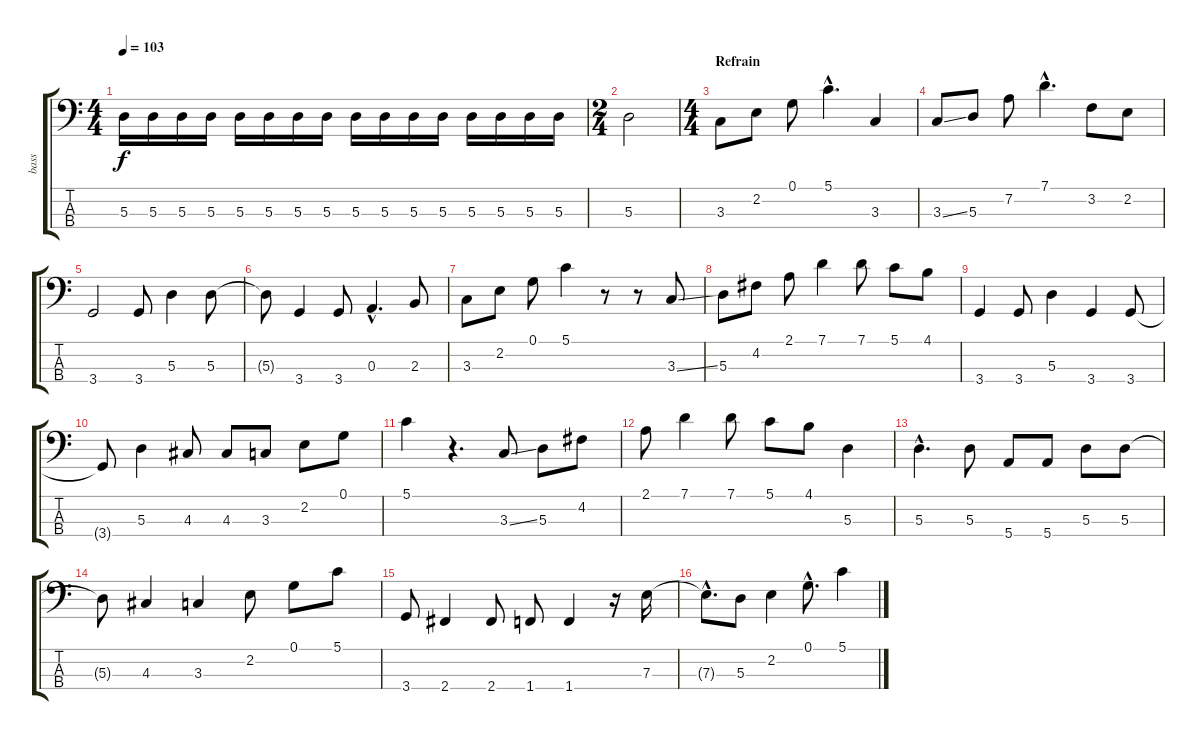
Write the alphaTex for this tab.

\track ("bass" "bass") {instrument electricbasspick}
\staff {score tabs}
\tuning (G2 D2 A1 E1) {hide}
\ts (4 4)
\tempo 103
\clef f4
\ks c
5.3.16{dy f} 5.3.16 5.3.16 5.3.16 5.3.16 5.3.16 5.3.16 5.3.16 5.3.16 5.3.16 5.3.16 5.3.16 5.3.16 5.3.16 5.3.16 5.3.16 |
\ts (2 4)
5.3.2 |
\ts (4 4)
\section ("" "Refrain")
3.3.8{volume 8} 2.2.8 0.1.8 5.1{hac}.4{d} 3.3.4 |
3.3{ss}.8 5.3.8 7.2.8 7.1{hac}.4{d} 3.2.8 2.2.8 |
3.4.2 3.4.8 5.3.4 5.3.8 |
5.3{t}.8 3.4.4 3.4.8 0.3{hac}.4{d} 2.3.8 |
3.3.8 2.2.8 0.1.8 5.1.4 r.8 r.8 3.3{ss}.8 |
5.3.8 4.2.8 2.1.8 7.1.4 7.1.8 5.1.8 4.1.8 |
3.4.4 3.4.8 5.3.4 3.4.4 3.4.8 |
3.4{t}.8 5.3.4 4.3.8 4.3.8 3.3.8 2.2.8 0.1.8 |
5.1.4 r.4{d} 3.3{ss}.8 5.3.8 4.2.8 |
2.1.8 7.1.4 7.1.8 5.1.8 4.1.8 5.3.4 |
5.3{hac}.4{d} 5.3.8 5.4.8 5.4.8 5.3.8 5.3.8 |
5.3{t}.8 4.3.4 3.3.4 2.2.8 0.1.8 5.1.8 |
3.4.8 2.4.4 2.4.8 1.4.8 1.4.4 r.16 7.3.16 |
7.3{hac t}.8{d} 5.3.8 2.2.4 0.1{hac}.8{d} 5.1.4
